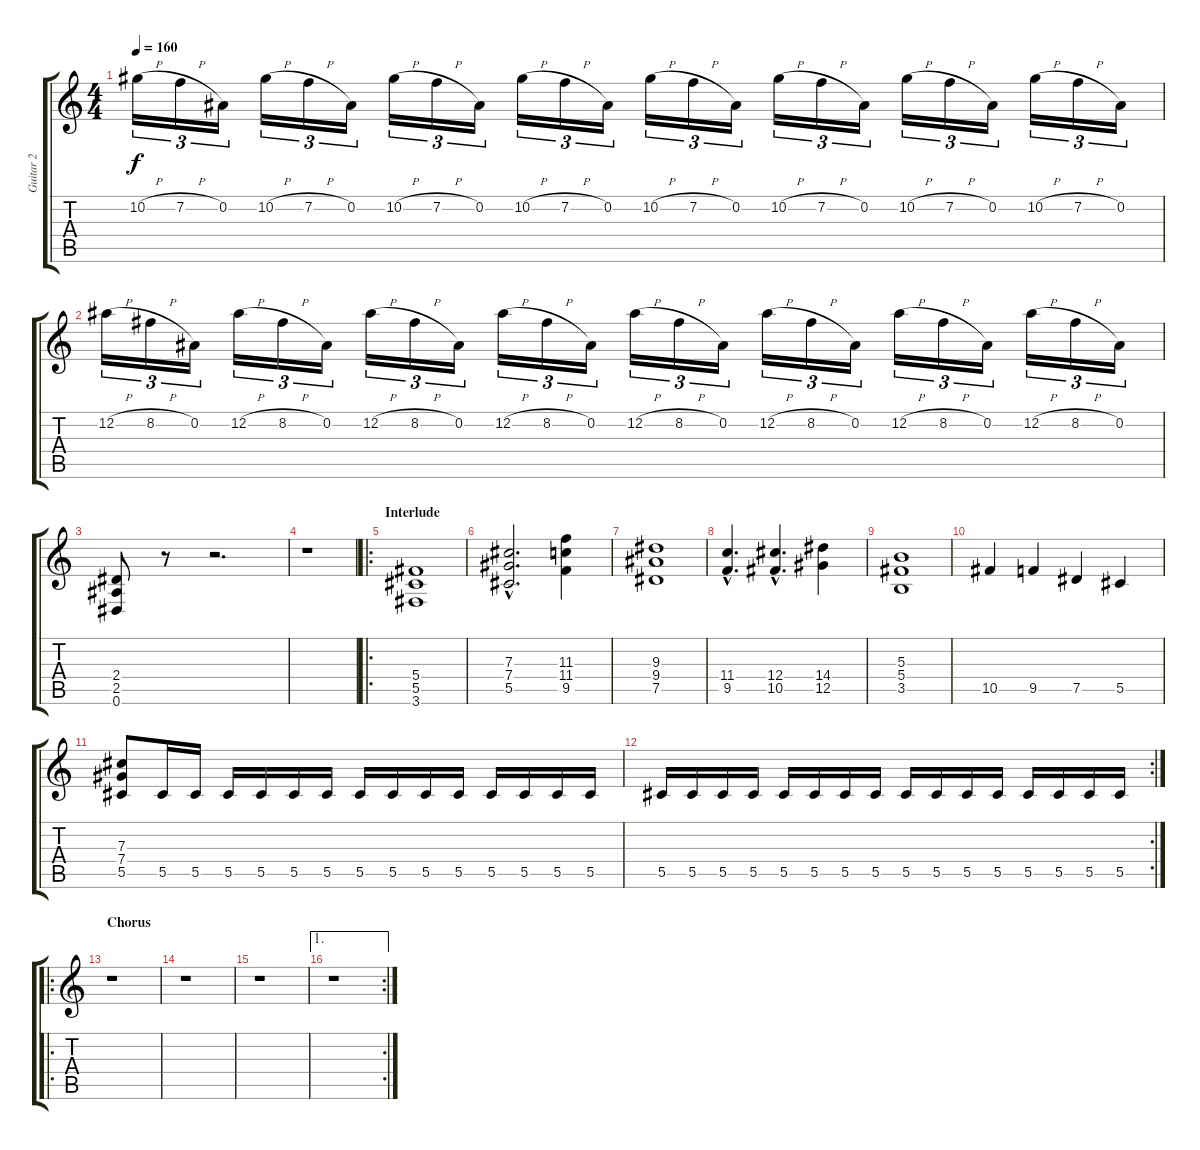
\track ("Guitar 2" "Guitar 2") {instrument overdrivenguitar}
\staff {score tabs}
\tuning (Eb4 Bb3 Gb3 Db3 Ab2 Eb2) {hide}
\ts (4 4)
\tempo 160
\clef g2
\ks c
10.2{h}.16{tu (3 2) dy f} 7.2{h}.16{tu (3 2)} 0.2.16{tu (3 2)} 10.2{h}.16{tu (3 2)} 7.2{h}.16{tu (3 2)} 0.2.16{tu (3 2)} 10.2{h}.16{tu (3 2)} 7.2{h}.16{tu (3 2)} 0.2.16{tu (3 2)} 10.2{h}.16{tu (3 2)} 7.2{h}.16{tu (3 2)} 0.2.16{tu (3 2)} 10.2{h}.16{tu (3 2)} 7.2{h}.16{tu (3 2)} 0.2.16{tu (3 2)} 10.2{h}.16{tu (3 2)} 7.2{h}.16{tu (3 2)} 0.2.16{tu (3 2)} 10.2{h}.16{tu (3 2)} 7.2{h}.16{tu (3 2)} 0.2.16{tu (3 2)} 10.2{h}.16{tu (3 2)} 7.2{h}.16{tu (3 2)} 0.2.16{tu (3 2)} |
12.2{h}.16{tu (3 2)} 8.2{h}.16{tu (3 2)} 0.2.16{tu (3 2)} 12.2{h}.16{tu (3 2)} 8.2{h}.16{tu (3 2)} 0.2.16{tu (3 2)} 12.2{h}.16{tu (3 2)} 8.2{h}.16{tu (3 2)} 0.2.16{tu (3 2)} 12.2{h}.16{tu (3 2)} 8.2{h}.16{tu (3 2)} 0.2.16{tu (3 2)} 12.2{h}.16{tu (3 2)} 8.2{h}.16{tu (3 2)} 0.2.16{tu (3 2)} 12.2{h}.16{tu (3 2)} 8.2{h}.16{tu (3 2)} 0.2.16{tu (3 2)} 12.2{h}.16{tu (3 2)} 8.2{h}.16{tu (3 2)} 0.2.16{tu (3 2)} 12.2{h}.16{tu (3 2)} 8.2{h}.16{tu (3 2)} 0.2.16{tu (3 2)} |
(2.4 2.5 0.6).8 r.8 r.2{d} |
r.1 |
\ro
\section ("" "Interlude")
(5.4 5.5 3.6).1 |
(7.3{hac} 7.4{hac} 5.5{hac}).2{d} (11.3 11.4 9.5).4 |
(9.3 9.4 7.5).1 |
(11.4{hac} 9.5{hac}).4{d} (12.4{hac} 10.5{hac}).4{d} (14.4 12.5).4 |
(5.3 5.4 3.5).1 |
10.5.4 9.5.4 7.5.4 5.5.4 |
(7.3 7.4 5.5).8 5.5.16 5.5.16 5.5.16 5.5.16 5.5.16 5.5.16 5.5.16 5.5.16 5.5.16 5.5.16 5.5.16 5.5.16 5.5.16 5.5.16 |
\rc 2
5.5.16 5.5.16 5.5.16 5.5.16 5.5.16 5.5.16 5.5.16 5.5.16 5.5.16 5.5.16 5.5.16 5.5.16 5.5.16 5.5.16 5.5.16 5.5.16 |
\ro
\section ("" "Chorus")
r.1 |
r.1 |
r.1 |
\ae 1
\rc 2
r.1
